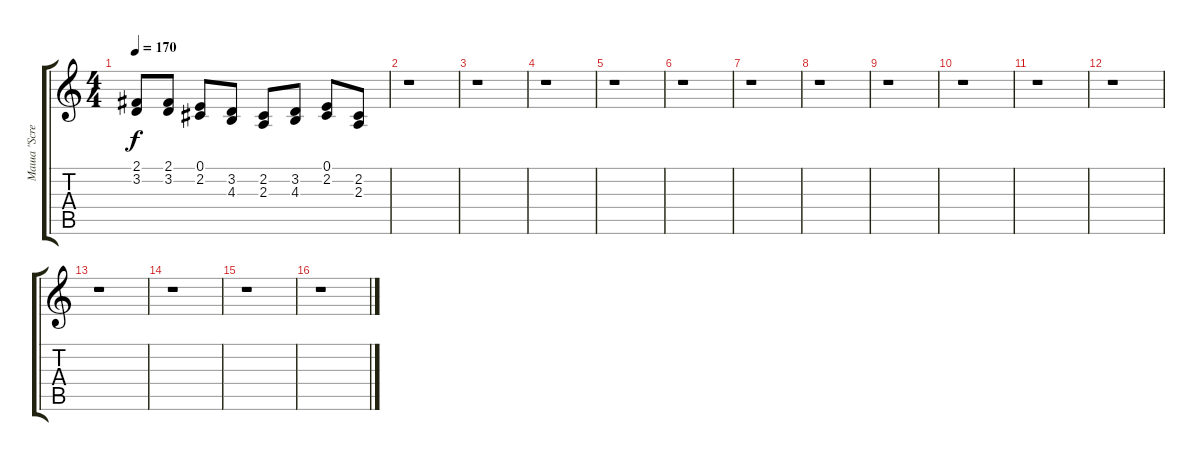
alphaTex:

\track ("Маша \"Scream\"" "Маша \"Scre") {instrument harmonica}
\staff {score tabs}
\tuning (E4 B3 G3 D3 A2 E2) {hide}
\ts (4 4)
\tempo 170
\clef g2
\ks c
(2.1 3.2).8{dy f} (2.1 3.2).8 (0.1 2.2).8 (3.2 4.3).8 (2.2 2.3).8 (3.2 4.3).8 (0.1 2.2).8 (2.2 2.3).8 |
r.1 |
r.1 |
r.1 |
r.1 |
r.1 |
r.1 |
r.1 |
r.1 |
r.1 |
r.1 |
r.1 |
r.1 |
r.1 |
r.1 |
r.1
